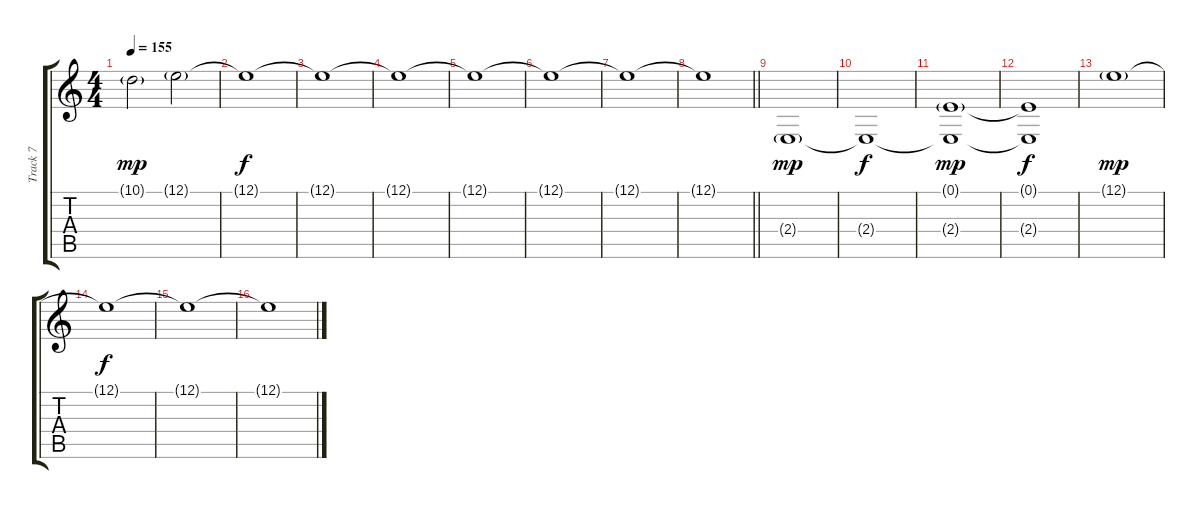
\track ("Track 7" "Track 7") {instrument stringensemble1}
\staff {score tabs}
\tuning (E4 B3 G3 D3 A2 E2) {hide}
\ts (4 4)
\tempo 155
\clef g2
\ks c
10.1{g}.2{dy mp} 12.1{g}.2 |
12.1{t}.1{dy f} |
12.1{t}.1 |
12.1{t}.1 |
12.1{t}.1 |
12.1{t}.1 |
12.1{t}.1 |
\barLineRight lightlight
12.1{t}.1 |
2.4{g}.1{dy mp} |
2.4{t}.1{dy f} |
(0.1{g} 2.4{t}).1{dy mp} |
(0.1{t} 2.4{t}).1{dy f} |
12.1{g}.1{dy mp} |
12.1{t}.1{dy f} |
12.1{t}.1 |
12.1{t}.1
